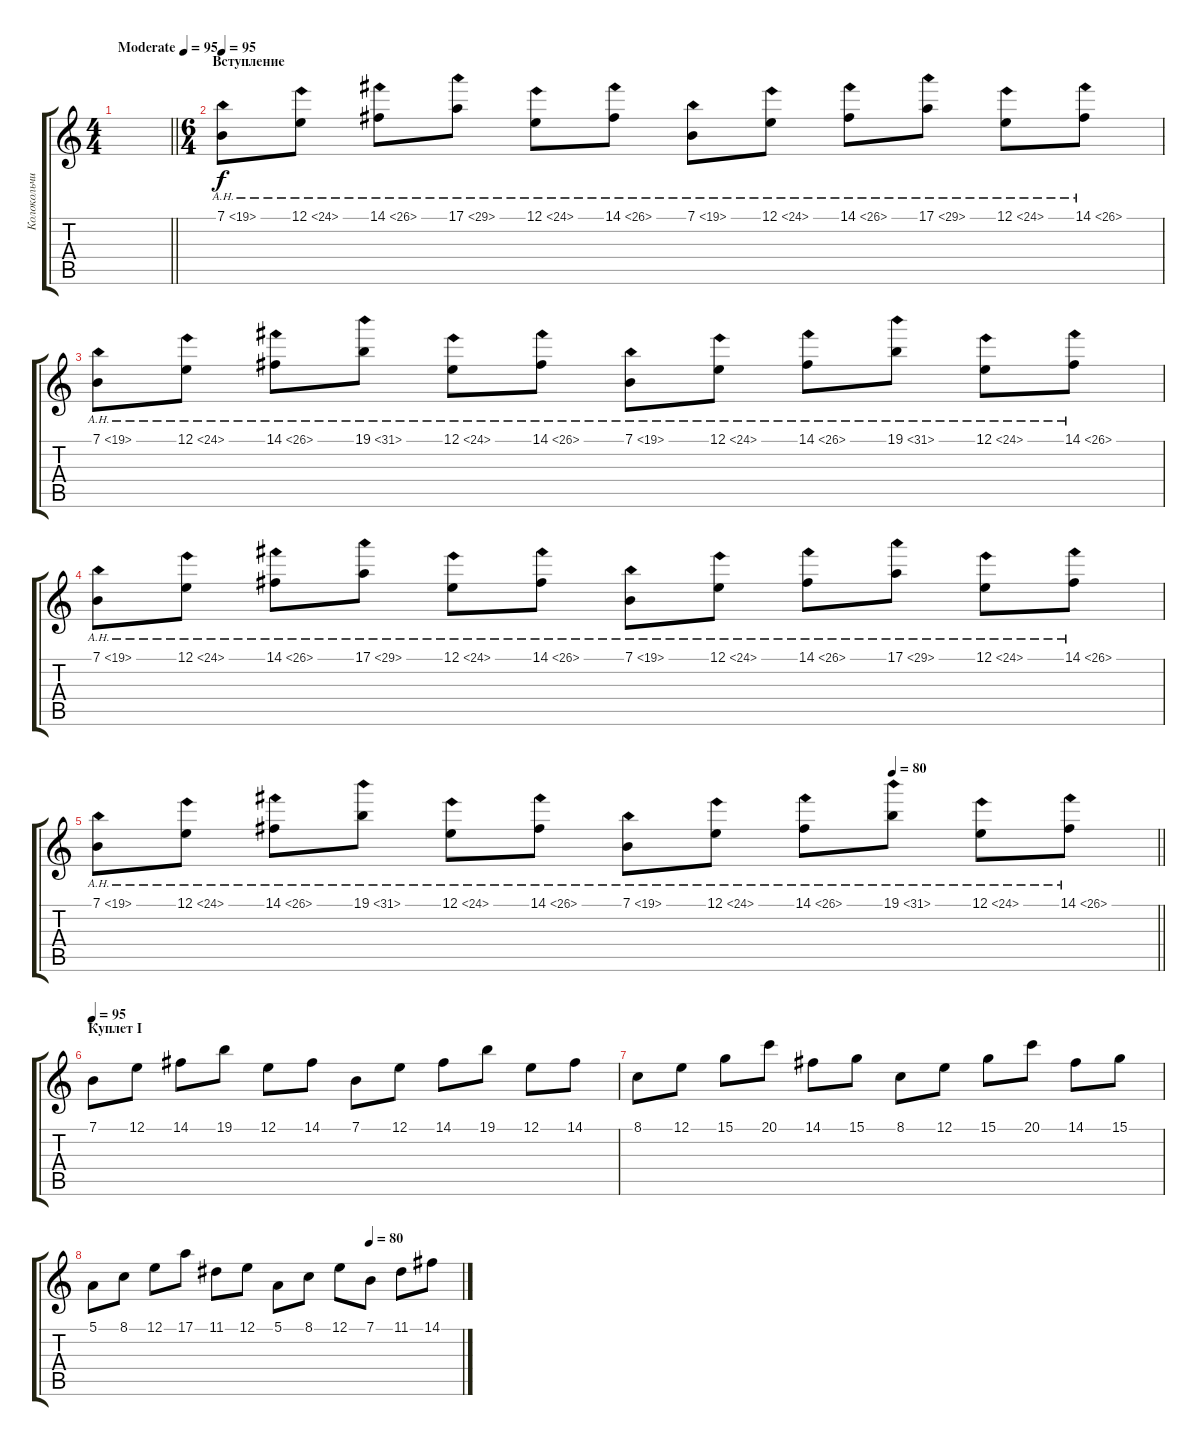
\track ("Колокольчики" "Колокольчи") {instrument vibraphone}
\staff {score tabs}
\tuning (E4 B3 G3 D3 A2 E2) {hide}
\ts (4 4)
\tempo (95 "Moderate")
\clef g2
\barLineRight lightlight
\ks c
|
\ts (6 4)
\section ("" "Вступление")
\tempo 95
7.1{ah 12}.8 12.1{ah 12}.8 14.1{ah 12}.8 17.1{ah 12}.8 12.1{ah 12}.8 14.1{ah 12}.8 7.1{ah 12}.8 12.1{ah 12}.8 14.1{ah 12}.8 17.1{ah 12}.8 12.1{ah 12}.8 14.1{ah 12}.8 |
7.1{ah 12}.8 12.1{ah 12}.8 14.1{ah 12}.8 19.1{ah 12}.8 12.1{ah 12}.8 14.1{ah 12}.8 7.1{ah 12}.8 12.1{ah 12}.8 14.1{ah 12}.8 19.1{ah 12}.8 12.1{ah 12}.8 14.1{ah 12}.8 |
7.1{ah 12}.8 12.1{ah 12}.8 14.1{ah 12}.8 17.1{ah 12}.8 12.1{ah 12}.8 14.1{ah 12}.8 7.1{ah 12}.8 12.1{ah 12}.8 14.1{ah 12}.8 17.1{ah 12}.8 12.1{ah 12}.8 14.1{ah 12}.8 |
\tempo (80 0.75)
\barLineRight lightlight
7.1{ah 12}.8 12.1{ah 12}.8 14.1{ah 12}.8 19.1{ah 12}.8 12.1{ah 12}.8 14.1{ah 12}.8 7.1{ah 12}.8 12.1{ah 12}.8 14.1{ah 12}.8 19.1{ah 12}.8 12.1{ah 12}.8 14.1{ah 12}.8 |
\section ("" "Куплет I")
\tempo 95
7.1.8 12.1.8 14.1.8 19.1.8 12.1.8 14.1.8 7.1.8 12.1.8 14.1.8 19.1.8 12.1.8 14.1.8 |
8.1.8 12.1.8 15.1.8 20.1.8 14.1.8 15.1.8 8.1.8 12.1.8 15.1.8 20.1.8 14.1.8 15.1.8 |
\tempo (80 0.75)
5.1.8 8.1.8 12.1.8 17.1.8 11.1.8 12.1.8 5.1.8 8.1.8 12.1.8 7.1.8 11.1.8 14.1.8
